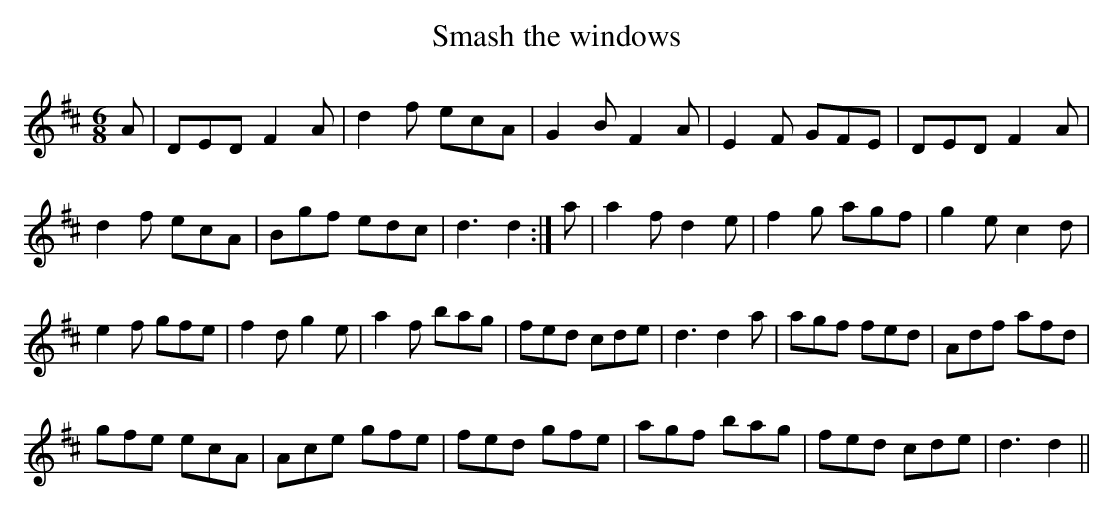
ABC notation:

X:1
T:Smash the windows
M:6/8
L:1/8
K:D
A | DED F2A | d2f ecA | G2B F2A | E2F GFE | DED F2A |
d2f ecA | Bgf edc | d3 d2 :| a | a2f d2e | f2g agf | g2e c2d |
e2f gfe | f2d g2e | a2f bag | fed cde | d3 d2a | agf fed | Adf afd |
gfe ecA | Ace gfe | fed gfe | agf bag | fed cde | d3 d2 ||
